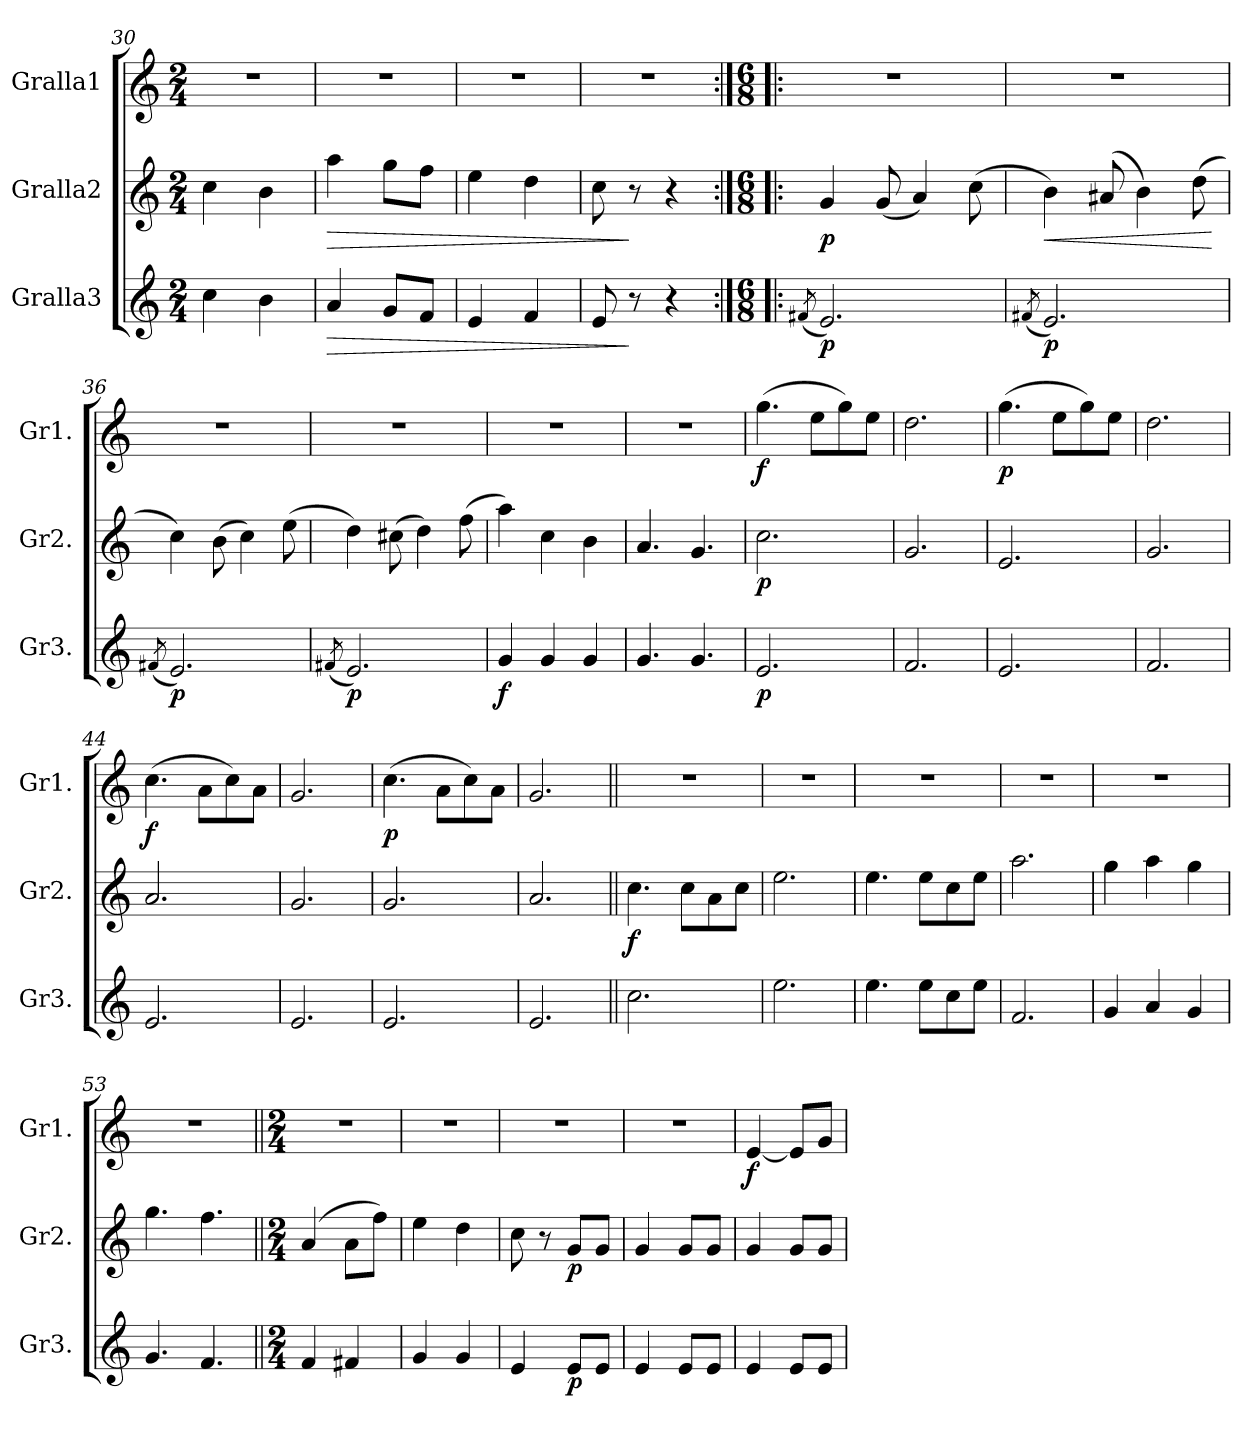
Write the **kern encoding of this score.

**kern	**dynam	**kern	**dynam	**kern	**dynam
*part3	*part3	*part2	*part2	*part1	*part1
*staff3	*staff3	*staff2	*staff2	*staff1	*staff1
*I"Gralla3	*	*I"Gralla2	*	*I"Gralla1	*
*I'Gr3.	*	*I'Gr2.	*	*I'Gr1.	*
*clefG2	*	*clefG2	*	*clefG2	*
*k[]	*	*k[]	*	*k[]	*
*M2/4	*	*M2/4	*	*M2/4	*
=30	=30	=30	=30	=30	=30
4cc\	.	4cc\	.	2r	.
4b\	.	4b\	.	.	.
=31	=31	=31	=31	=31	=31
!	!LO:HP:b	!	!LO:HP:b	!	!
4a/	>	4aa\	>	2r	.
8g/L	.	8gg\L	.	.	.
8f/J	.	8ff\J	.	.	.
=32	=32	=32	=32	=32	=32
4e/	.	4ee\	.	2r	.
4f/	.	4dd\	.	.	.
=33	=33	=33	=33	=33	=33
8e/	.	8cc\	.	2r	.
8r	]	8r	]	.	.
4r	.	4r	.	.	.
=34:|!|:	=34:|!|:	=34:|!|:	=34:|!|:	=34:|!|:	=34:|!|:
*M6/8	*	*M6/8	*	*M6/8	*
*	*	*	*	*MM165	*
(<8qf#X/	.	.	.	.	.
!	!LO:DY:b	!	!LO:DY:b	!	!
2.e/)	p	4g/	p	2.r	.
.	.	(<8g/	.	.	.
.	.	4a/)	.	.	.
.	.	(>8cc\	.	.	.
=35	=35	=35	=35	=35	=35
(<8qf#X/	.	.	.	.	.
!	!LO:DY:b	!	!LO:HP:b	!	!
2.e/)	p	4b\)	<	2.r	.
.	.	(>8a#X/	.	.	.
.	.	4b\)	.	.	.
.	.	(>8dd\	.	.	.
.	.	.	[	.	.
=36	=36	=36	=36	=36	=36
(<8qf#X/	.	.	.	.	.
!	!LO:DY:b	!	!	!	!
2.e/)	p	4cc\)	.	2.r	.
.	.	(>8b\	.	.	.
.	.	4cc\)	.	.	.
.	.	(>8ee\	.	.	.
=37	=37	=37	=37	=37	=37
(<8qf#X/	.	.	.	.	.
!	!LO:DY:b	!	!	!	!
2.e/)	p	4dd\)	.	2.r	.
.	.	(>8cc#X\	.	.	.
.	.	4dd\)	.	.	.
.	.	(>8ff\	.	.	.
!!LO:LB:g=z
=38	=38	=38	=38	=38	=38
!	!LO:DY:b	!	!	!	!
4g/	f	4aa\)	.	2.r	.
4g/	.	4cc\	.	.	.
4g/	.	4b\	.	.	.
=39	=39	=39	=39	=39	=39
4.g/	.	4.a/	.	2.r	.
4.g/	.	4.g/	.	.	.
=40	=40	=40	=40	=40	=40
!	!LO:DY:b	!	!LO:DY:b	!	!LO:DY:b
2.e/	p	2.cc\	p	(>4.gg\	f
.	.	.	.	8ee\L	.
.	.	.	.	8gg\)	.
.	.	.	.	8ee\J	.
=41	=41	=41	=41	=41	=41
2.f/	.	2.g/	.	2.dd\	.
=42	=42	=42	=42	=42	=42
!	!	!	!	!	!LO:DY:b
2.e/	.	2.e/	.	(>4.gg\	p
.	.	.	.	8ee\L	.
.	.	.	.	8gg\)	.
.	.	.	.	8ee\J	.
=43	=43	=43	=43	=43	=43
2.f/	.	2.g/	.	2.dd\	.
=44	=44	=44	=44	=44	=44
!	!	!	!	!	!LO:DY:b
2.e/	.	2.a/	.	(>4.cc\	f
.	.	.	.	8a\L	.
.	.	.	.	8cc\)	.
.	.	.	.	8a\J	.
=45	=45	=45	=45	=45	=45
2.e/	.	2.g/	.	2.g/	.
=46	=46	=46	=46	=46	=46
!	!	!	!	!	!LO:DY:b
2.e/	.	2.g/	.	(>4.cc\	p
.	.	.	.	8a\L	.
.	.	.	.	8cc\)	.
.	.	.	.	8a\J	.
=47	=47	=47	=47	=47	=47
2.e/	.	2.a/	.	2.g/	.
=48||	=48||	=48||	=48||	=48||	=48||
!	!	!	!LO:DY:b	!	!
2.cc\	.	4.cc\	f	2.r	.
.	.	8cc\L	.	.	.
.	.	8a\	.	.	.
.	.	8cc\J	.	.	.
=49	=49	=49	=49	=49	=49
2.ee\	.	2.ee\	.	2.r	.
!!LO:LB:g=z
=50	=50	=50	=50	=50	=50
4.ee\	.	4.ee\	.	2.r	.
8ee\L	.	8ee\L	.	.	.
8cc\	.	8cc\	.	.	.
8ee\J	.	8ee\J	.	.	.
=51	=51	=51	=51	=51	=51
2.f/	.	2.aa\	.	2.r	.
=52	=52	=52	=52	=52	=52
4g/	.	4gg\	.	2.r	.
4a/	.	4aa\	.	.	.
4g/	.	4gg\	.	.	.
=53	=53	=53	=53	=53	=53
4.g/	.	4.gg\	.	2.r	.
4.f/	.	4.ff\	.	.	.
=54||	=54||	=54||	=54||	=54||	=54||
*M2/4	*	*M2/4	*	*M2/4	*
4f/	.	(>4a/	.	2r	.
4f#X/	.	8a\L	.	.	.
.	.	8ff\J)	.	.	.
=55	=55	=55	=55	=55	=55
4g/	.	4ee\	.	2r	.
4g/	.	4dd\	.	.	.
=56	=56	=56	=56	=56	=56
4e/	.	8cc\	.	2r	.
.	.	8r	.	.	.
!	!LO:DY:b	!	!LO:DY:b	!	!
8e/L	p	8g/L	p	.	.
8e/J	.	8g/J	.	.	.
=57	=57	=57	=57	=57	=57
4e/	.	4g/	.	2r	.
8e/L	.	8g/L	.	.	.
8e/J	.	8g/J	.	.	.
=58	=58	=58	=58	=58	=58
!	!	!	!	!	!LO:DY:b
4e/	.	4g/	.	[4e/	f
8e/L	.	8g/L	.	8e/L]	.
8e/J	.	8g/J	.	8g/J	.
=	=	=	=	=	=
*-	*-	*-	*-	*-	*-
